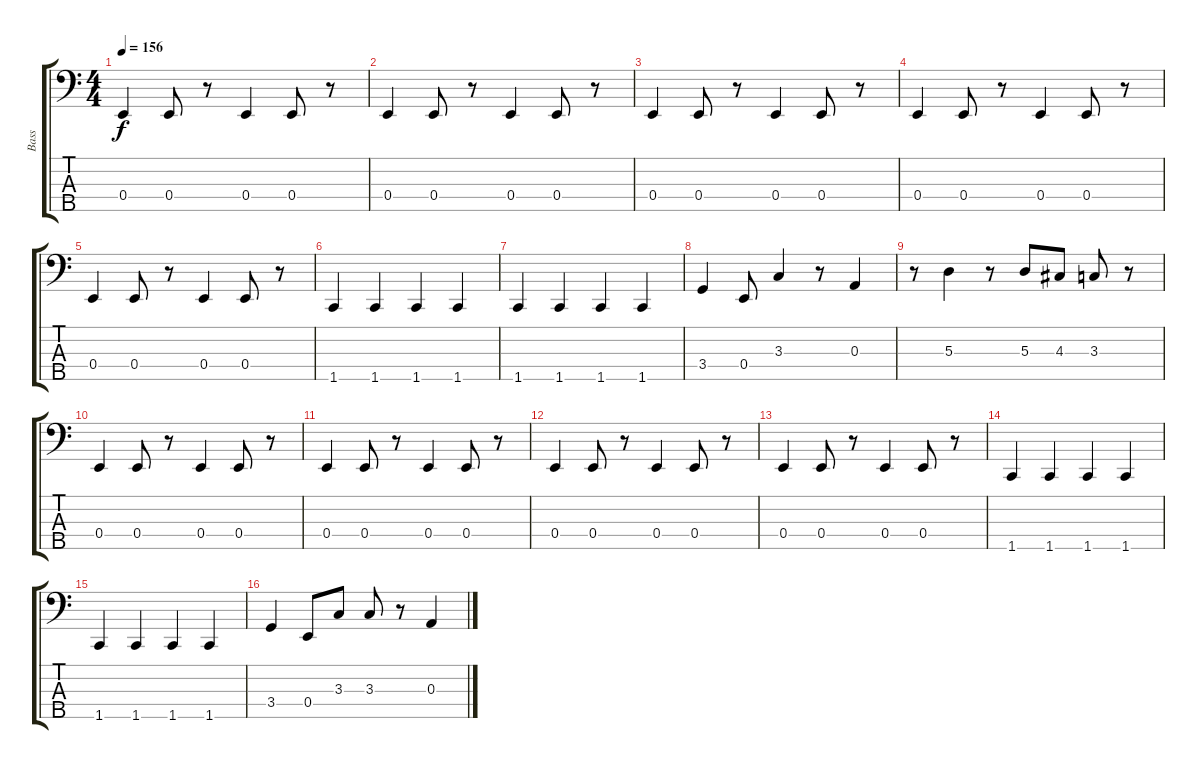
\track ("Bass" "Bass") {instrument electricbassfinger}
\staff {score tabs}
\tuning (G2 D2 A1 E1 B0) {hide}
\ts (4 4)
\tempo 156
\clef f4
\ks c
0.4.4{dy f} 0.4.8 r.8 0.4.4 0.4.8 r.8 |
0.4.4 0.4.8 r.8 0.4.4 0.4.8 r.8 |
0.4.4 0.4.8 r.8 0.4.4 0.4.8 r.8 |
0.4.4 0.4.8 r.8 0.4.4 0.4.8 r.8 |
0.4.4 0.4.8 r.8 0.4.4 0.4.8 r.8 |
1.5.4 1.5.4 1.5.4 1.5.4 |
1.5.4 1.5.4 1.5.4 1.5.4 |
3.4.4 0.4.8 3.3.4 r.8 0.3.4 |
r.8 5.3.4 r.8 5.3.8 4.3.8 3.3.8 r.8 |
0.4.4 0.4.8 r.8 0.4.4 0.4.8 r.8 |
0.4.4 0.4.8 r.8 0.4.4 0.4.8 r.8 |
0.4.4 0.4.8 r.8 0.4.4 0.4.8 r.8 |
0.4.4 0.4.8 r.8 0.4.4 0.4.8 r.8 |
1.5.4 1.5.4 1.5.4 1.5.4 |
1.5.4 1.5.4 1.5.4 1.5.4 |
3.4.4 0.4.8 3.3.8 3.3.8 r.8 0.3.4
